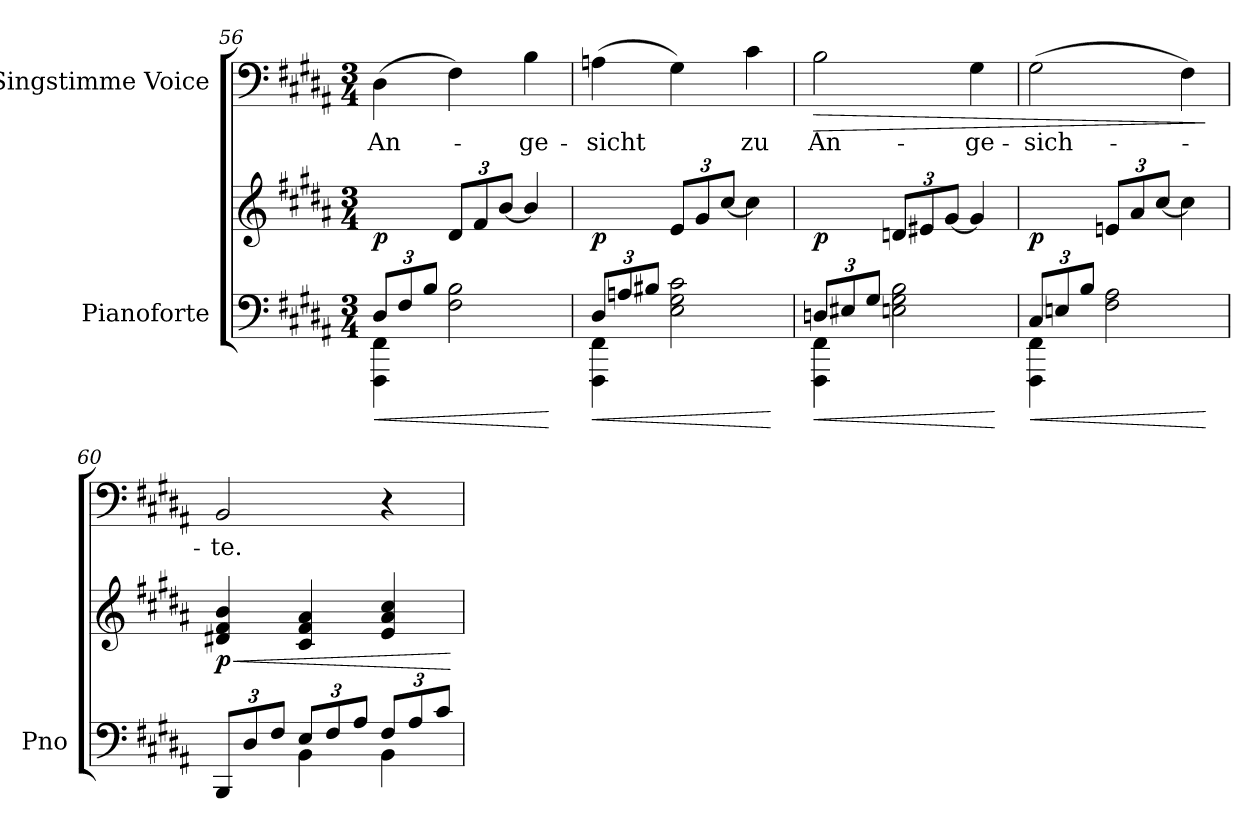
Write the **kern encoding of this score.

**kern	**kern	**dynam	**kern	**text	**dynam
*part2	*part2	*part2	*part1	*part1	*part1
*staff3	*staff2	*staff2/3	*staff1	*staff1	*staff1
*I"Pianoforte	*	*	*I"Singstimme Voice	*	*
*I'Pno	*	*	*	*	*
*clefF4	*clefG2	*	*clefF4	*	*
*k[f#c#g#d#a#]	*k[f#c#g#d#a#]	*	*k[f#c#g#d#a#]	*	*
*M3/4	*M3/4	*	*M3/4	*	*
*Xbrackettup	*	*	*	*	*
=56	=56	=56	=56	=56	=56
!	!	!LO:HP:b=2	!	!LO:LY:b	!
*^	*	*	*	*	*
!	!	!	!LO:DY:n=1:b	!	!	!
(>12D#/L	4FFF#\ 4FF#\	4ryy	< p	(>4D#\	An-	.
12F#/	.	.	.	.	.	.
12B/J	.	.	.	.	.	.
*	*	*Xbrackettup	*	*	*	*
2ryy	2F#\ 2B\	12d#/L	.	4F#\)	.	.
.	.	12f#/	.	.	.	.
.	.	[12b/J)	.	.	.	.
!	!	!	!	!	!LO:LY:b	!
.	.	4b/]	.	4B\	-ge-	.
*v	*v	*	*	*	*	*
.	.	[	.	.	.
=57	=57	=57	=57	=57	=57
!	!	!LO:HP:b=2	!	!LO:LY:b	!
*^	*	*	*	*	*
!	!	!	!LO:DY:n=1:b	!	!	!
(>12D#/L	4FFF#\ 4FF#\	4ryy	< p	(>4An\	-sicht	.
12An/	.	.	.	.	.	.
12B#X/J	.	.	.	.	.	.
2ryy	2E\ 2G#\ 2c#\	12e/L	.	4G#\)	.	.
.	.	12g#/	.	.	.	.
.	.	[12cc#/J)	.	.	.	.
!	!	!	!	!	!LO:LY:b	!
.	.	4cc#\]	.	4c#\	zu	.
*v	*v	*	*	*	*	*
.	.	[	.	.	.
!!LO:LB:g=z
=58	=58	=58	=58	=58	=58
!	!	!LO:HP:b=2	!	!LO:LY:b	!LO:HP:b
*^	*	*	*	*	*
!	!	!	!LO:DY:n=1:b	!	!	!
(>12Dn/L	4FFF#\ 4FF#\	4ryy	< p	2B\	An-	>
12E#X/	.	.	.	.	.	.
12G#/J	.	.	.	.	.	.
2ryy	2E\ 2G#\ 2B\	12dn/L	.	.	.	.
.	.	12e#X/	.	.	.	.
.	.	[12g#/J)	.	.	.	.
!	!	!	!	!	!LO:LY:b	!
.	.	4g#/]	.	4G#\	-ge-	.
*v	*v	*	*	*	*	*
.	.	[	.	.	.
=59	=59	=59	=59	=59	=59
!	!	!LO:HP:b=2	!	!LO:LY:b	!
*^	*	*	*	*	*
!	!	!	!LO:DY:n=1:b	!	!	!
(>12C#/L	4FFF#\ 4FF#\	4ryy	< p	(>2G#\	-sich-	.
12En/	.	.	.	.	.	.
12B/J	.	.	.	.	.	.
2ryy	2F#\ 2A#\	12en/L	.	.	.	.
.	.	12a#/	.	.	.	.
.	.	[12cc#/J)	.	.	.	.
.	.	4cc#\]	.	4F#\)	.	.
*v	*v	*	*	*	*	*
.	.	[	.	.	]
=60	=60	=60	=60	=60	=60
*^	*	*	*	*	*
!	!	!	!LO:HP:b	!	!LO:LY:b	!
!	!	!	!LO:DY:n=1:b	!	!	!
12BBB/L	4ryy	4d#X/ 4f#/ 4b/	< p	2BB/	-te.	.
12D#/	.	.	.	.	.	.
12F#/J	.	.	.	.	.	.
12E/L	4BB\	4c#/ 4f#/ 4a#/	.	.	.	.
12F#/	.	.	.	.	.	.
12A#/J	.	.	.	.	.	.
12F#/L	4BB\	4e/ 4a#/ 4cc#/	.	4r	.	.
12A#/	.	.	.	.	.	.
12c#/J	.	.	.	.	.	.
*v	*v	*	*	*	*	*
.	.	[	.	.	.
=	=	=	=	=	=
*-	*-	*-	*-	*-	*-
